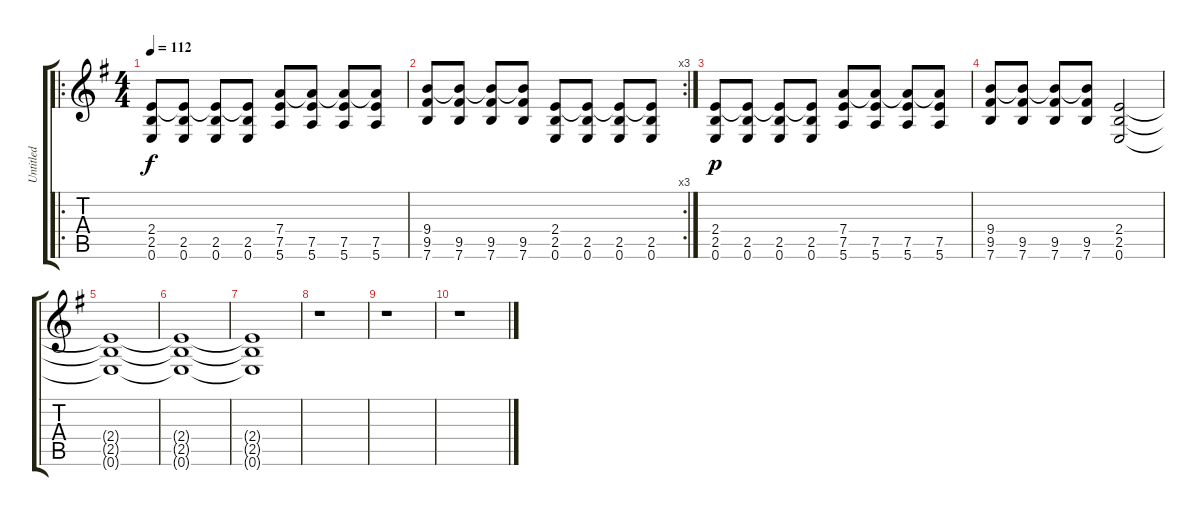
\track ("Untitled" "Untitled") {instrument overdrivenguitar}
\staff {score tabs}
\tuning (E4 B3 G3 D3 A2 E2) {hide}
\ro
\ts (4 4)
\tempo 112
\clef g2
\ks g
(2.4 2.5 0.6).8{dy f} (2.4{t} 2.5 0.6).8 (2.4{t} 2.5 0.6).8 (2.4{t} 2.5 0.6).8 (7.4 7.5 5.6).8 (7.4{t} 7.5 5.6).8 (7.4{t} 7.5 5.6).8 (7.4{t} 7.5 5.6).8 |
\rc 3
(9.4 9.5 7.6).8 (9.4{t} 9.5 7.6).8 (9.4{t} 9.5 7.6).8 (9.4{t} 9.5 7.6).8 (2.4 2.5 0.6).8 (2.4{t} 2.5 0.6).8 (2.4{t} 2.5 0.6).8 (2.4{t} 2.5 0.6).8 |
(2.4 2.5 0.6).8{dy p} (2.4{t} 2.5 0.6).8 (2.4{t} 2.5 0.6).8 (2.4{t} 2.5 0.6).8 (7.4 7.5 5.6).8 (7.4{t} 7.5 5.6).8 (7.4{t} 7.5 5.6).8 (7.4{t} 7.5 5.6).8 |
(9.4 9.5 7.6).8 (9.4{t} 9.5 7.6).8 (9.4{t} 9.5 7.6).8 (9.4{t} 9.5 7.6).8 (2.4 2.5 0.6).2 |
(2.4{t} 2.5{t} 0.6{t}).1 |
(2.4{t} 2.5{t} 0.6{t}).1 |
(2.4{t} 2.5{t} 0.6{t}).1 |
r.1 |
r.1 |
r.1
